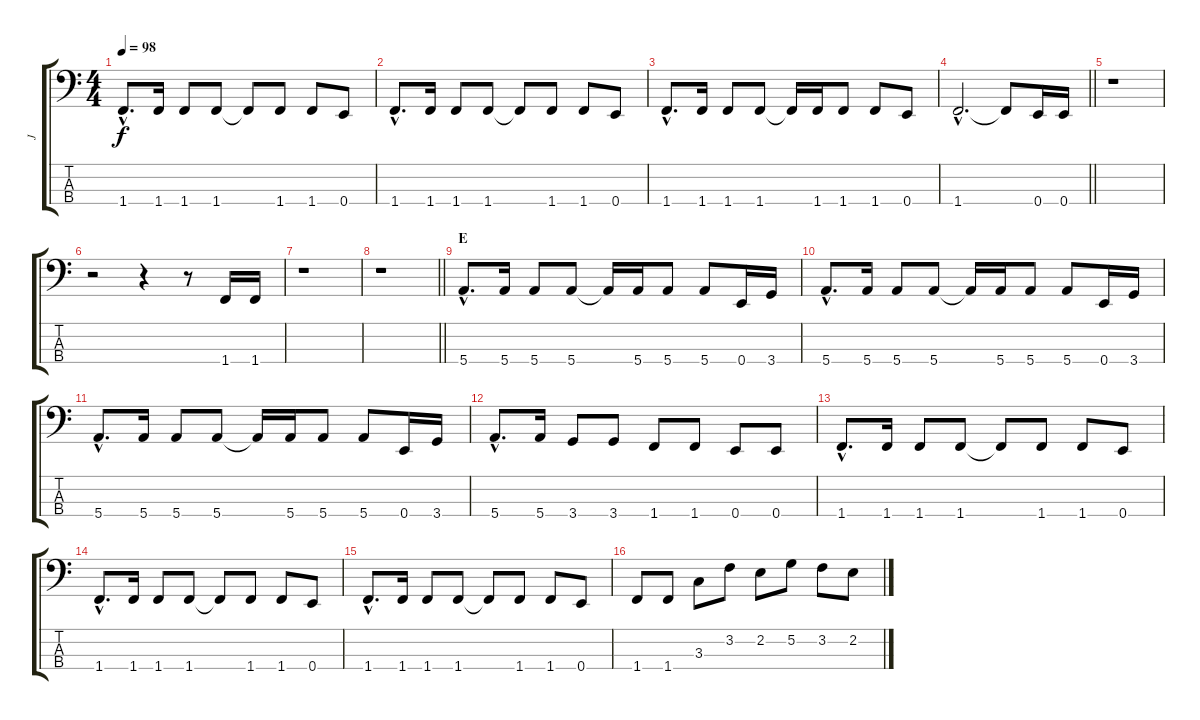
\track ("J" "J") {instrument electricbasspick}
\staff {score tabs}
\tuning (G2 D2 A1 E1) {hide}
\ts (4 4)
\tempo 98
\clef f4
\ks c
1.4{hac}.8{d dy f} 1.4.16 1.4.8 1.4.8 1.4{t}.8 1.4.8 1.4.8 0.4.8 |
1.4{hac}.8{d} 1.4.16 1.4.8 1.4.8 1.4{t}.8 1.4.8 1.4.8 0.4.8 |
1.4{hac}.8{d} 1.4.16 1.4.8 1.4.8 1.4{t}.16 1.4.16 1.4.8 1.4.8 0.4.8 |
\barLineRight lightlight
1.4{hac}.2{d} 1.4{t}.8 0.4.16 0.4.16 |
r.1 |
r.2 r.4 r.8 1.4.16 1.4.16 |
r.1 |
\barLineRight lightlight
r.1 |
\section ("" "E")
5.4{hac}.8{d} 5.4.16 5.4.8 5.4.8 5.4{t}.16 5.4.16 5.4.8 5.4.8 0.4.16 3.4.16 |
5.4{hac}.8{d} 5.4.16 5.4.8 5.4.8 5.4{t}.16 5.4.16 5.4.8 5.4.8 0.4.16 3.4.16 |
5.4{hac}.8{d} 5.4.16 5.4.8 5.4.8 5.4{t}.16 5.4.16 5.4.8 5.4.8 0.4.16 3.4.16 |
5.4{hac}.8{d} 5.4.16 3.4.8 3.4.8 1.4.8 1.4.8 0.4.8 0.4.8 |
1.4{hac}.8{d} 1.4.16 1.4.8 1.4.8 1.4{t}.8 1.4.8 1.4.8 0.4.8 |
1.4{hac}.8{d} 1.4.16 1.4.8 1.4.8 1.4{t}.8 1.4.8 1.4.8 0.4.8 |
1.4{hac}.8{d} 1.4.16 1.4.8 1.4.8 1.4{t}.8 1.4.8 1.4.8 0.4.8 |
1.4.8 1.4.8 3.3.8 3.2.8 2.2.8 5.2.8 3.2.8 2.2.8
